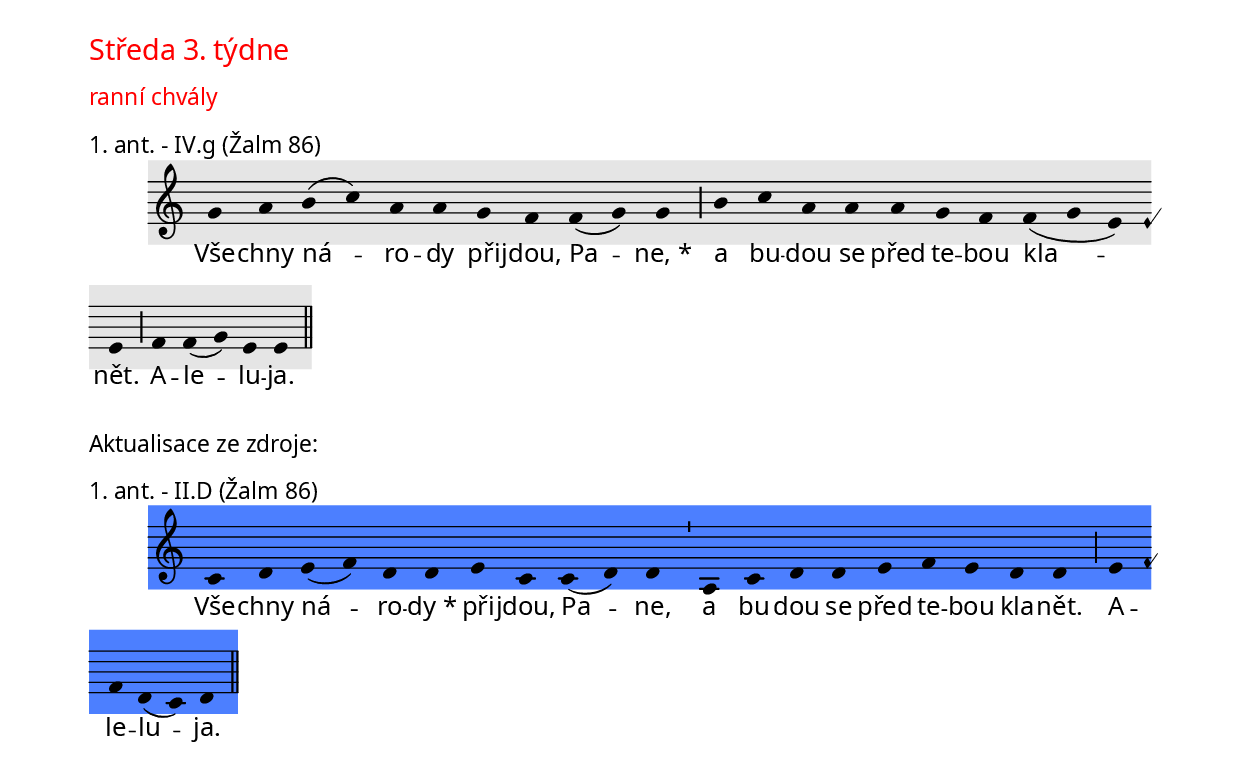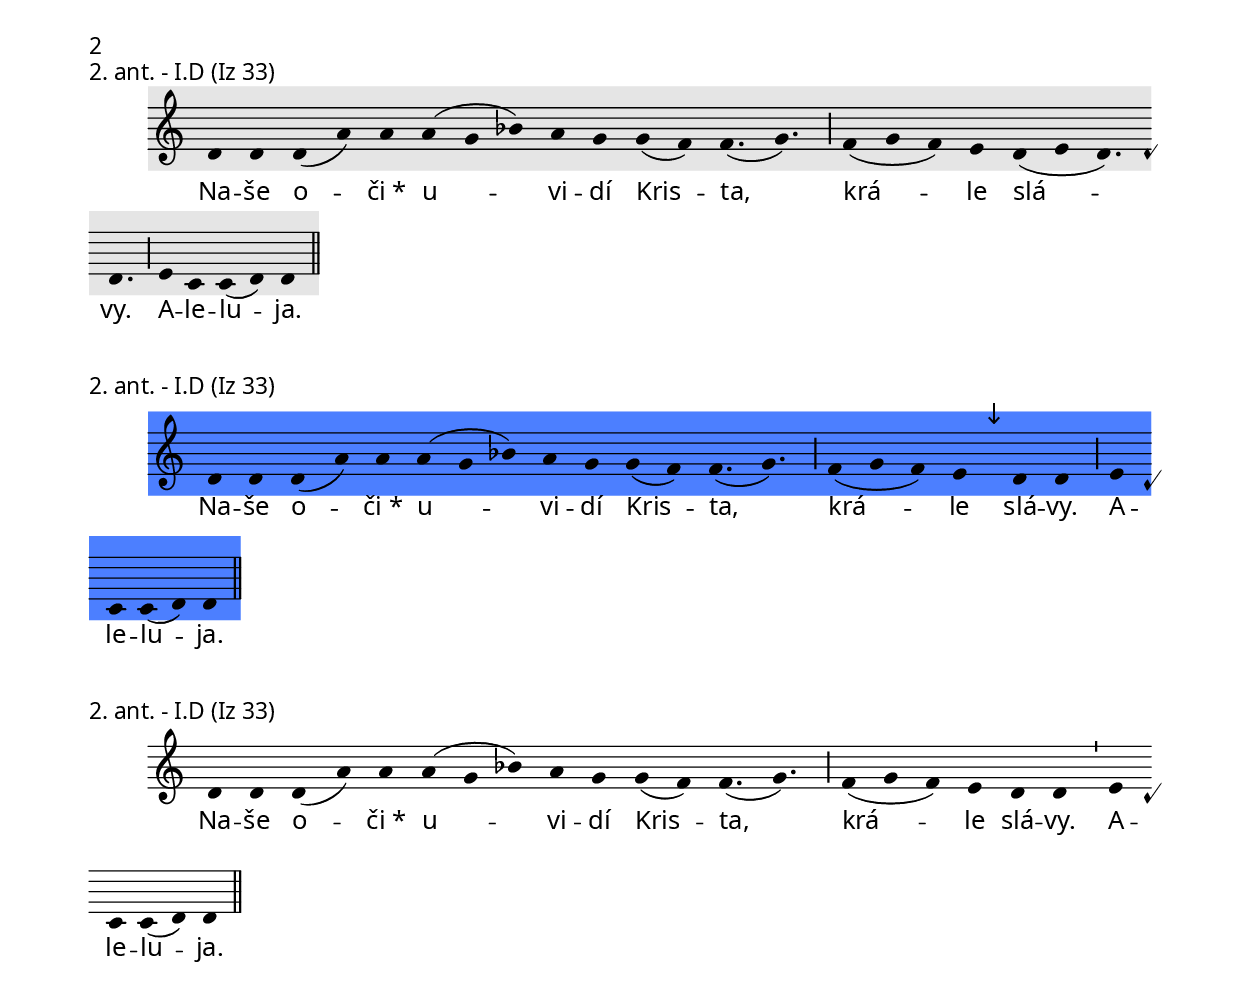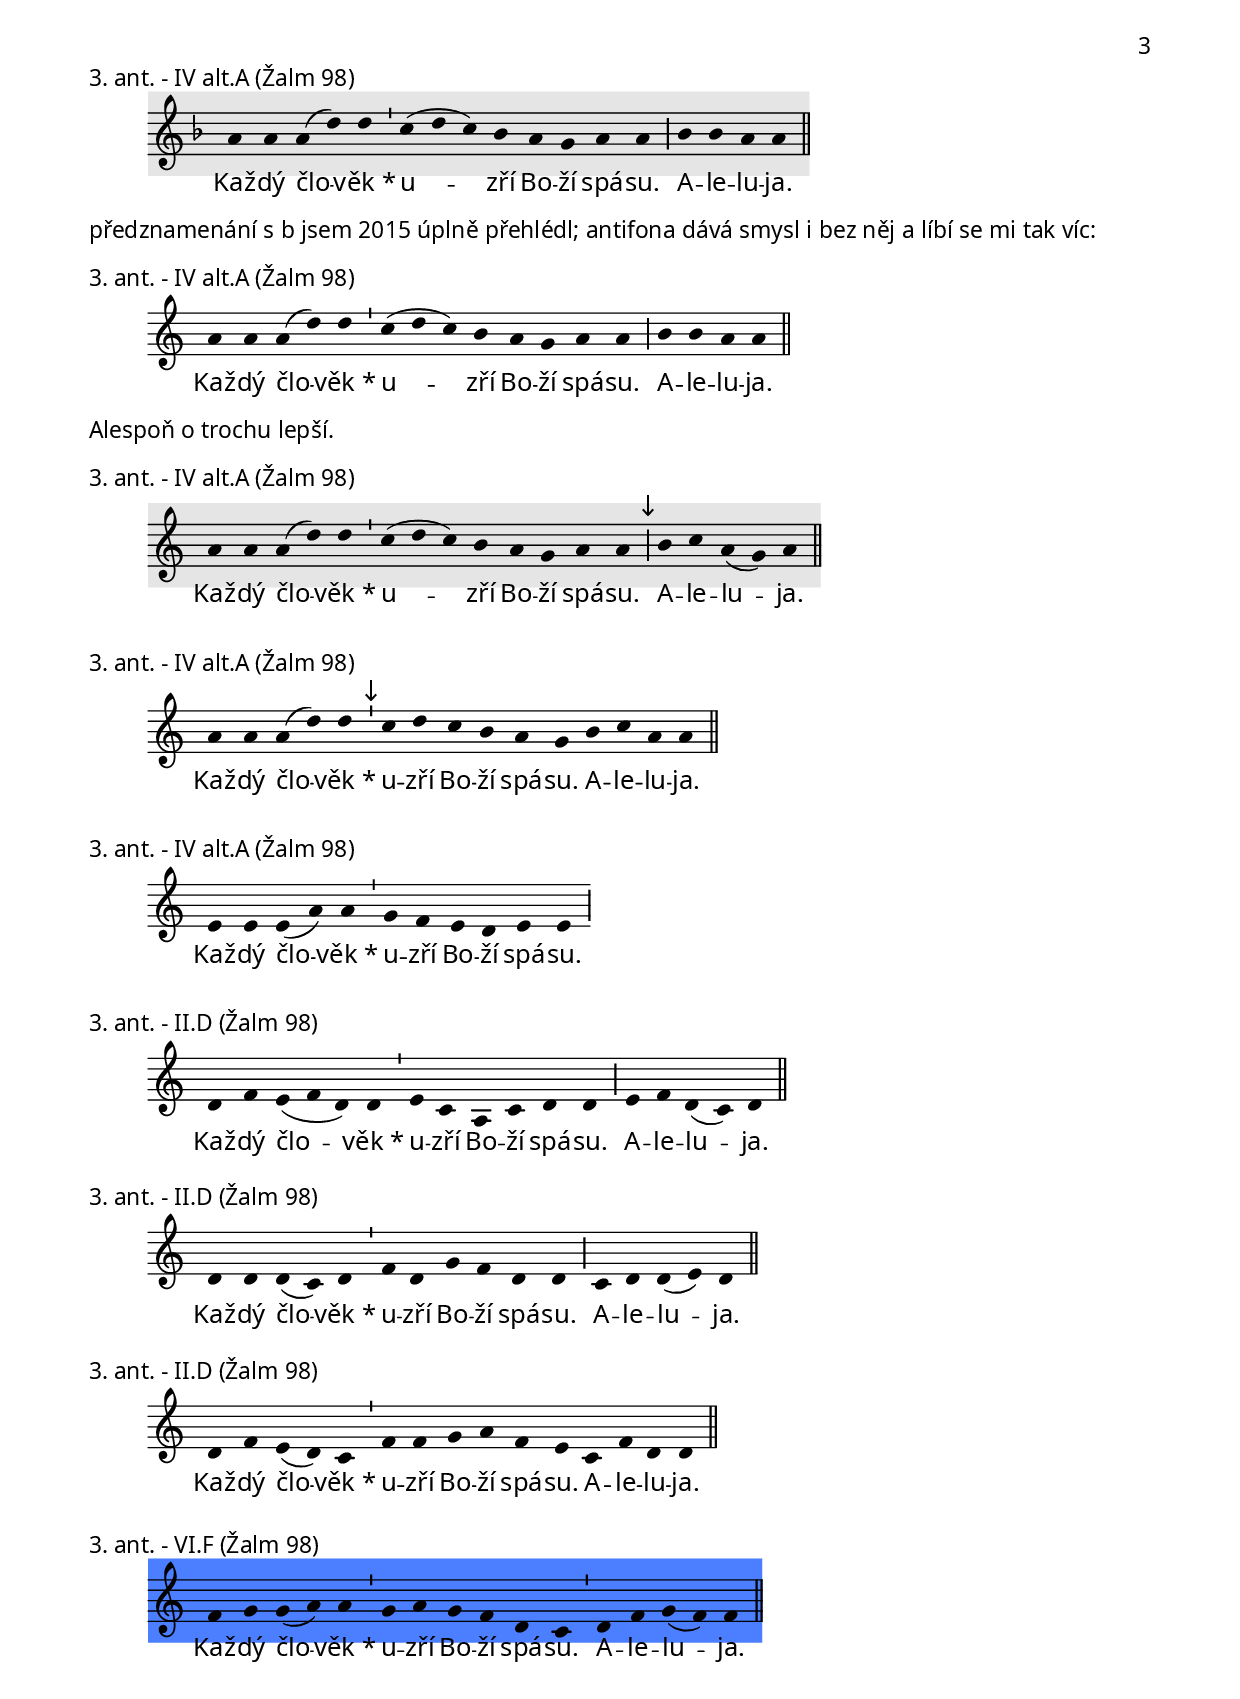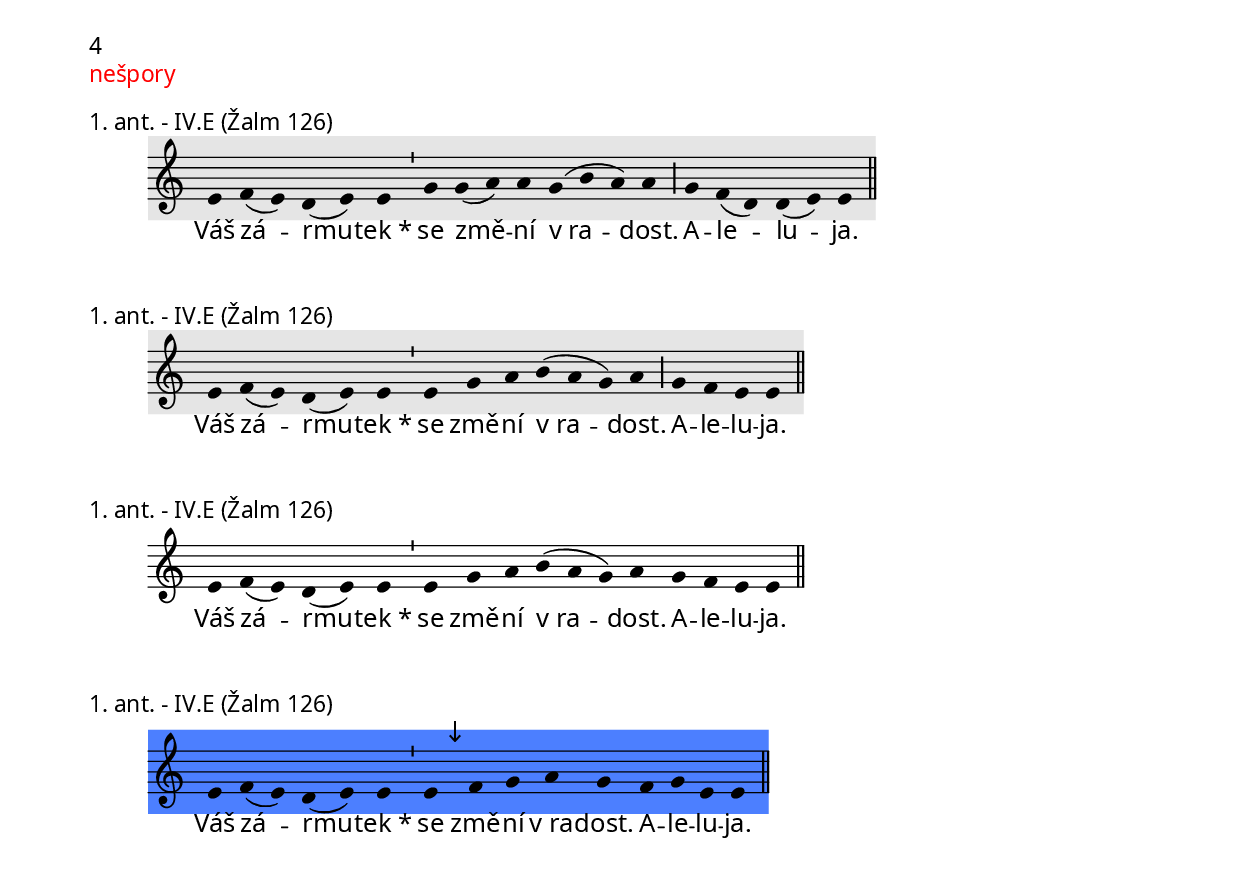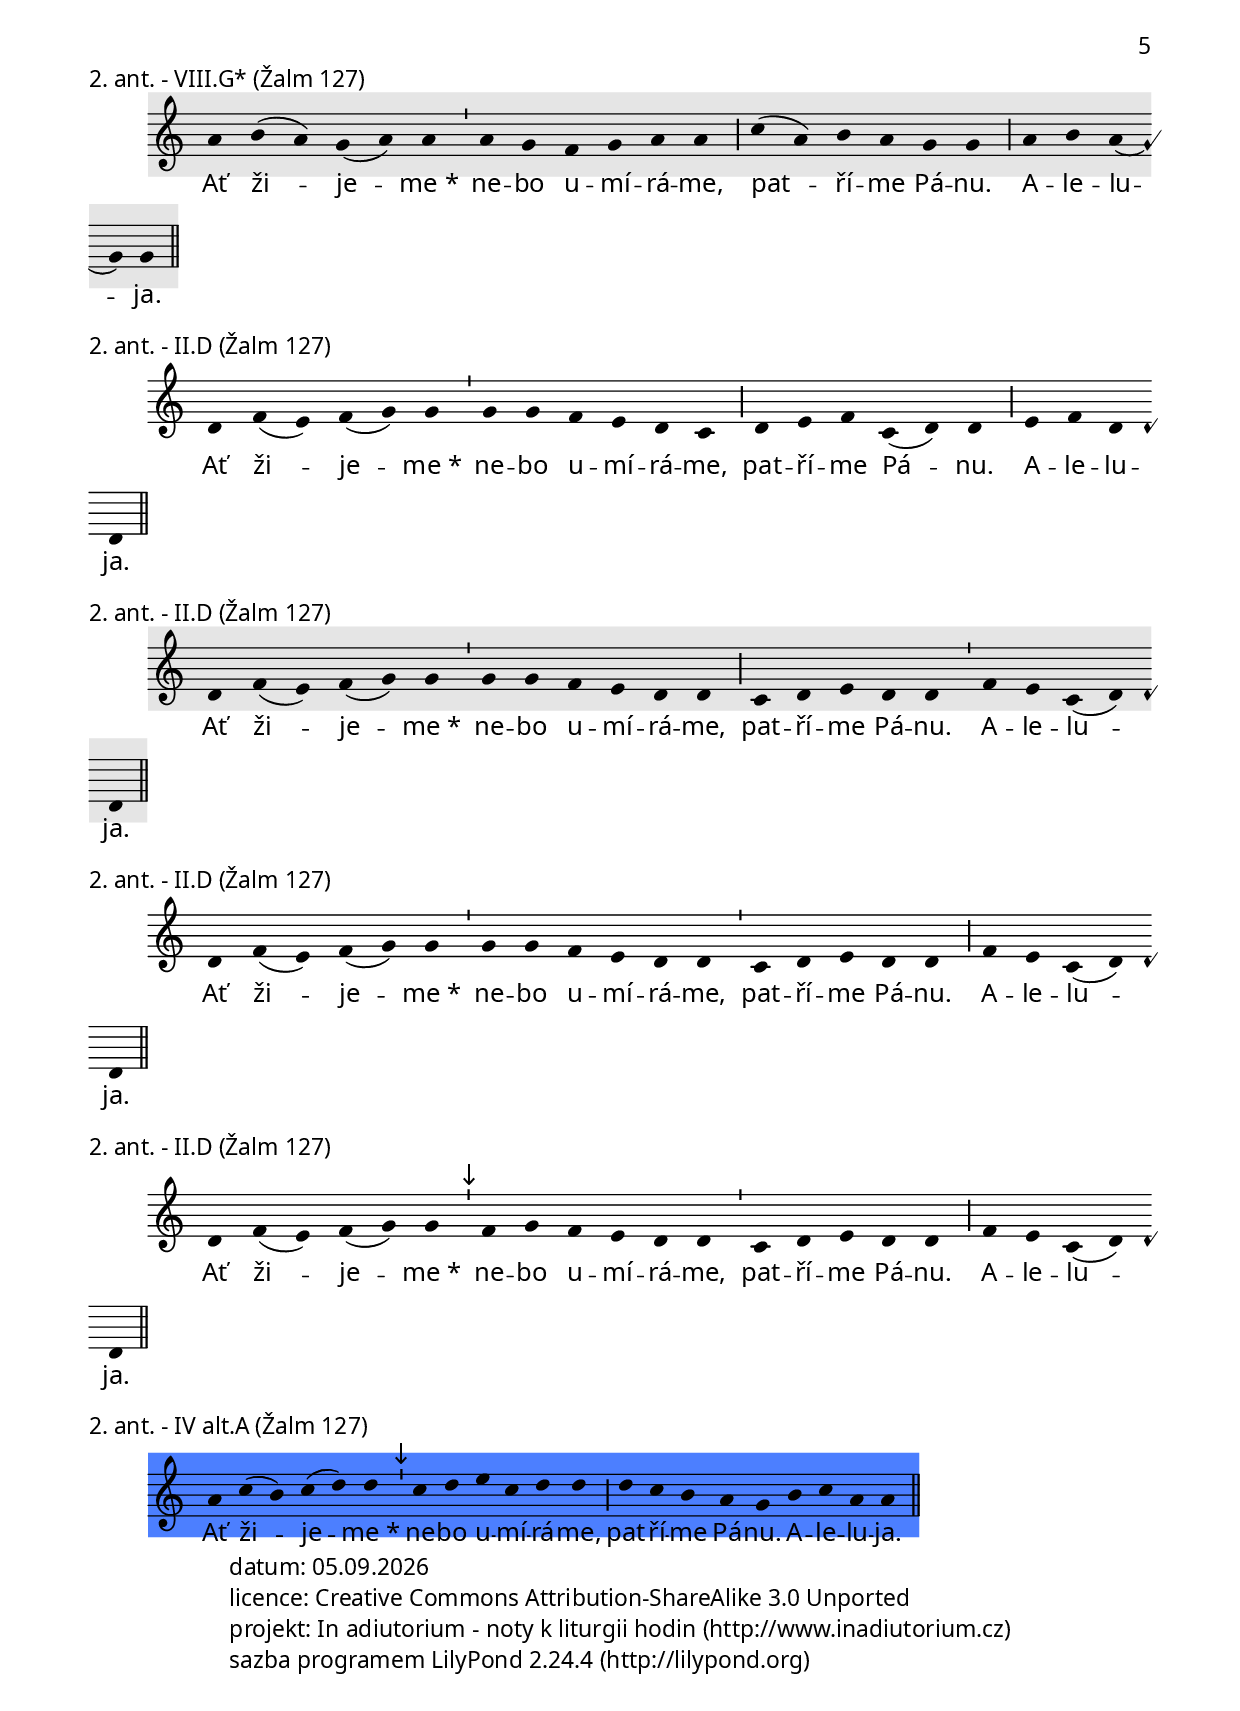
\include "../spolecne.ly"

\markup {\nadpisDen {Středa 3. týdne}}

\markup {\nadpisHodinka {"ranní chvály"}}

\score {
  \relative c'' {
    \zvyraznovacSedy
    \choralniRezim
    g4 a b( c) a a g f f( g) g \barMaior
    b c a a a g f f( g e) e \barMaior
    f f( g) e e \barFinalis
  }
  \addlyrics {
    Vše -- chny ná -- ro -- dy při -- jdou, Pa -- ne,_* a bu -- dou se
    před te -- bou kla -- nět.
    A -- le -- lu -- ja.
  }
  \header {
    quid = "1. ant."
    modus = "IV"
    differentia = "g"
    psalmus = "Žalm 86"
    fial = "antifony/tyden1_6patek.ly#ne-ant3?+aleluja"
    id = "rch-a1"
    piece = \markup {\sestavTitulek}
  }
}

\markup{Aktualisace ze zdroje:}

\score {
  \relative c' {
    \zvyraznovacModry
    \choralniRezim
    c4 d e( f) d d e c c( d) d \barMin
    a c d d e f e d d \barMaior
    e f d( c) d \barFinalis
  }
  \addlyrics {
    Vše -- chny ná -- ro -- dy_* při -- jdou, Pa -- ne,
    a bu -- dou se před te -- bou kla -- nět.
    A -- le -- lu -- ja.
  }
  \header {
    quid = "1. ant."
    modus = "II"
    differentia = "D"
    psalmus = "Žalm 86"
    fial = "antifony/tyden1_6patek.ly#ne-ant3?+aleluja"
    id = "rch-a1"
    piece = \markup {\sestavTitulek}
  }
}

\pageBreak

\score {
  \relative c' {
    \zvyraznovacSedy
    \choralniRezim
    d4 d d( a') a a( g bes) a g g( f) f4.( g) \barMaior
    f4( g f) e d( e d4.) d \barMaior
    e4 c c( d) d \barFinalis
  }
  \addlyrics {
    Na -- še o -- či_* u -- vi -- dí Kris -- ta,
    krá -- le slá -- vy.
    A -- le -- lu -- ja.
  }
  \header {
    quid = "2. ant."
    modus = "I"
    differentia = "D"
    psalmus = "Iz 33"
    id = "rch-a2"
    fons = "Začátek melodie záměrně kopíruje vánoční Simeonovskou antifonu
    'Moje oči': Narození Páně, uprostřed dne, odpoledne"
    placet = "~ stálo by za to odlehčit konec"
    piece = \markup {\sestavTitulek}
  }
}

\score {
  \relative c' {
    \zvyraznovacModry
    \choralniRezim
    d4 d d( a') a a( g bes) a g g( f) f4.( g) \barMaior
    f4( g f) e \mark\sipka d d \barMaior
    e4 c c( d) d \barFinalis
  }
  \addlyrics {
    Na -- še o -- či_* u -- vi -- dí Kris -- ta,
    krá -- le slá -- vy.
    A -- le -- lu -- ja.
  }
  \header {
    quid = "2. ant."
    modus = "I"
    differentia = "D"
    psalmus = "Iz 33"
    id = "rch-a2"
    fons = "Začátek melodie záměrně kopíruje vánoční Simeonovskou antifonu
    'Moje oči': Narození Páně, uprostřed dne, odpoledne"
    piece = \markup {\sestavTitulek}
  }
}

\score {
  \relative c' {
    \choralniRezim
    d4 d d( a') a a( g bes) a g g( f) f4.( g) \barMaior
    f4( g f) e d d \barMin
    e4 c c( d) d \barFinalis
  }
  \addlyrics {
    Na -- še o -- či_* u -- vi -- dí Kris -- ta,
    krá -- le slá -- vy.
    A -- le -- lu -- ja.
  }
  \header {
    quid = "2. ant."
    modus = "I"
    differentia = "D"
    psalmus = "Iz 33"
    id = "rch-a2"
    fons = "Začátek melodie záměrně kopíruje vánoční Simeonovskou antifonu
    'Moje oči': Narození Páně, uprostřed dne, odpoledne"
    piece = \markup {\sestavTitulek}
  }
}

\pageBreak

\score {
  \relative c'' {
    \zvyraznovacSedy
    \choralniRezim
    \key f \major
    a4 a a( d) d \barMin
    c( d c) bes a g a a \barMaior
    bes bes a a \barFinalis
  }
  \addlyrics {
    Kaž -- dý člo -- věk_*
    u -- zří Bo -- ží spá -- su.
    A -- le -- lu -- ja.
  }
  \header {
    quid = "3. ant."
    modus = "IV alt"
    differentia = "A"
    psalmus = "Žalm 98"
    id = "rch-a3"
    placet = "~"
    piece = \markup {\sestavTitulek}
  }
}

\markup\justify{
  předznamenání s b jsem 2015 úplně přehlédl;
  antifona dává smysl i bez něj a líbí se mi tak víc:
}

\score {
  \relative c'' {
    \choralniRezim
    a4 a a( d) d \barMin
    c( d c) b a g a a \barMaior
    b b a a \barFinalis
  }
  \addlyrics {
    Kaž -- dý člo -- věk_*
    u -- zří Bo -- ží spá -- su.
    A -- le -- lu -- ja.
  }
  \header {
    quid = "3. ant."
    modus = "IV alt"
    differentia = "A"
    psalmus = "Žalm 98"
    id = "rch-a3"
    piece = \markup {\sestavTitulek}
  }
}

\markup{Alespoň o trochu lepší.}

\score {
  \relative c'' {
    \zvyraznovacSedy
    \choralniRezim
    a4 a a( d) d \barMin
    c( d c) b a g a a \barMaior
    \mark\sipka b c a( g) a \barFinalis
  }
  \addlyrics {
    Kaž -- dý člo -- věk_*
    u -- zří Bo -- ží spá -- su.
    A -- le -- lu -- ja.
  }
  \header {
    quid = "3. ant."
    modus = "IV alt"
    differentia = "A"
    psalmus = "Žalm 98"
    id = "rch-a3"
    piece = \markup {\sestavTitulek}
  }
}

\score {
  \relative c'' {
    \choralniRezim
    a4 a a( d) d \barMin
    \mark\sipka c d c b a g
    b c a a \barFinalis
  }
  \addlyrics {
    Kaž -- dý člo -- věk_*
    u -- zří Bo -- ží spá -- su.
    A -- le -- lu -- ja.
  }
  \header {
    quid = "3. ant."
    modus = "IV alt"
    differentia = "A"
    psalmus = "Žalm 98"
    id = "rch-a3"
    piece = \markup {\sestavTitulek}
  }
}

\score {
  \relative c' {
    \choralniRezim
    e4 e e( a) a \barMin
    g f e d e e \barMaior
  }
  \addlyrics {
    Kaž -- dý člo -- věk_*
    u -- zří Bo -- ží spá -- su.
    A -- le -- lu -- ja.
  }
  \header {
    quid = "3. ant."
    modus = "IV alt"
    differentia = "A"
    psalmus = "Žalm 98"
    id = "rch-a3"
    piece = \markup {\sestavTitulek}
  }
}

\score {
  \relative c' {
    \choralniRezim
    d4 f e( f d) d \barMin
    e c a c d d \barMaior
    e f d( c) d \barFinalis
  }
  \addlyrics {
    Kaž -- dý člo -- věk_*
    u -- zří Bo -- ží spá -- su.
    A -- le -- lu -- ja.
  }
  \header {
    quid = "3. ant."
    modus = "II"
    differentia = "D"
    psalmus = "Žalm 98"
    id = "rch-a3"
    piece = \markup {\sestavTitulek}
  }
}

\score {
  \relative c' {
    \choralniRezim
    d4 d4 d( c) d \barMin
    f d g f d d \barMaior
    c d d( e) d \barFinalis
  }
  \addlyrics {
    Kaž -- dý člo -- věk_*
    u -- zří Bo -- ží spá -- su.
    A -- le -- lu -- ja.
  }
  \header {
    quid = "3. ant."
    modus = "II"
    differentia = "D"
    psalmus = "Žalm 98"
    id = "rch-a3"
    piece = \markup {\sestavTitulek}
  }
}

\score {
  \relative c' {
    \choralniRezim
    d4 f e( d) c \barMin
    f f g a f e
    c f d d \barFinalis
  }
  \addlyrics {
    Kaž -- dý člo -- věk_*
    u -- zří Bo -- ží spá -- su.
    A -- le -- lu -- ja.
  }
  \header {
    quid = "3. ant."
    modus = "II"
    differentia = "D"
    psalmus = "Žalm 98"
    id = "rch-a3"
    piece = \markup {\sestavTitulek}
  }
}

\score {
  \relative c' {
    \zvyraznovacModry
    \choralniRezim
    f4 g g( a) a \barMin
    g a g f d c \barMin
    d f g( f) f \barFinalis
  }
  \addlyrics {
    Kaž -- dý člo -- věk_*
    u -- zří Bo -- ží spá -- su.
    A -- le -- lu -- ja.
  }
  \header {
    quid = "3. ant."
    modus = "VI"
    differentia = "F"
    psalmus = "Žalm 98"
    id = "rch-a3"
    piece = \markup {\sestavTitulek}
  }
}

\pageBreak

\markup {\nadpisHodinka {"nešpory"}}

\score {
  \relative c' {
    \zvyraznovacSedy
    \choralniRezim
    e4 f( e) d( e) e \barMin g g( a) a g( b a) a \barMaior
    g f( d) d( e) e \barFinalis
  }
  \addlyrics {
    Váš zá -- rmu -- tek_* se změ -- ní v_ra -- dost.
    A -- le -- lu -- ja.
  }
  \header {
    quid = "1. ant."
    modus = "IV"
    differentia = "E"
    psalmus = "Žalm 126"
    id = "ne-a1"
    placet = "divné je melodií odsazené _se_"
    piece = \markup {\sestavTitulek}
  }
}

\score {
  \relative c' {
    \zvyraznovacSedy
    \choralniRezim
    e4 f( e) d( e) e \barMin
    e4 g a b( a g) a \barMaior
    g f e e \barFinalis
  }
  \addlyrics {
    Váš zá -- rmu -- tek_*
    se změ -- ní v_ra -- dost.
    A -- le -- lu -- ja.
  }
  \header {
    quid = "1. ant."
    modus = "IV"
    differentia = "E"
    psalmus = "Žalm 126"
    id = "ne-a1"
    piece = \markup {\sestavTitulek}
  }
}

\score {
  \relative c' {
    \choralniRezim
    e4 f( e) d( e) e \barMin
    e4 g a b( a g) a
    g f e e \barFinalis
  }
  \addlyrics {
    Váš zá -- rmu -- tek_*
    se změ -- ní v_ra -- dost.
    A -- le -- lu -- ja.
  }
  \header {
    quid = "1. ant."
    modus = "IV"
    differentia = "E"
    psalmus = "Žalm 126"
    id = "ne-a1"
    piece = \markup {\sestavTitulek}
  }
}

\score {
  \relative c' {
    \zvyraznovacModry
    \choralniRezim
    e4 f( e) d( e) e \barMin
    e4 \mark\sipka f g a g
    f g e e \barFinalis
  }
  \addlyrics {
    Váš zá -- rmu -- tek_*
    se změ -- ní v_ra -- dost.
    A -- le -- lu -- ja.
  }
  \header {
    quid = "1. ant."
    modus = "IV"
    differentia = "E"
    psalmus = "Žalm 126"
    id = "ne-a1"
    piece = \markup {\sestavTitulek}
  }
}

\pageBreak

\score {
  \relative c'' {
    \zvyraznovacSedy
    \choralniRezim
    a4 b( a) g( a) a \barMin a g f g a a \barMaior
    c( a) b a g g \barMaior
    a b a( g) g \barFinalis
  }
  \addlyrics {
    Ať ži -- je -- me_* ne -- bo u -- mí -- rá -- me,
    pat -- ří -- me Pá -- nu.
    A -- le -- lu -- ja.
  }
  \header {
    quid = "2. ant."
    modus = "VIII"
    differentia = "G*"
    psalmus = "Žalm 127"
    id = "ne-a2"
    placet = "r"
    piece = \markup {\sestavTitulek}
  }
}

\score {
  \relative c' {
    \choralniRezim
    d4 f( e) f( g) g \barMin
    g g f e d c \barMaior
    d e f c( d) d \barMaior
    e f d d \barFinalis
  }
  \addlyrics {
    Ať ži -- je -- me_*
    ne -- bo u -- mí -- rá -- me,
    pat -- ří -- me Pá -- nu.
    A -- le -- lu -- ja.
  }
  \header {
    quid = "2. ant."
    modus = "II"
    differentia = "D"
    psalmus = "Žalm 127"
    id = "ne-a2"
    piece = \markup {\sestavTitulek}
  }
}

\score {
  \relative c' {
    \zvyraznovacSedy
    \choralniRezim
    d4 f( e) f( g) g \barMin
    g g f e d d \barMaior
    c d e d d \barMin
    f e c( d) d \barFinalis
  }
  \addlyrics {
    Ať ži -- je -- me_*
    ne -- bo u -- mí -- rá -- me,
    pat -- ří -- me Pá -- nu.
    A -- le -- lu -- ja.
  }
  \header {
    quid = "2. ant."
    modus = "II"
    differentia = "D"
    psalmus = "Žalm 127"
    id = "ne-a2"
    piece = \markup {\sestavTitulek}
  }
}

\score {
  \relative c' {
    \choralniRezim
    d4 f( e) f( g) g \barMin
    g g f e d d \barMin
    c d e d d \barMaior
    f e c( d) d \barFinalis
  }
  \addlyrics {
    Ať ži -- je -- me_*
    ne -- bo u -- mí -- rá -- me,
    pat -- ří -- me Pá -- nu.
    A -- le -- lu -- ja.
  }
  \header {
    quid = "2. ant."
    modus = "II"
    differentia = "D"
    psalmus = "Žalm 127"
    id = "ne-a2"
    piece = \markup {\sestavTitulek}
  }
}

\score {
  \relative c' {
    \choralniRezim
    d4 f( e) f( g) g \barMin
    \mark\sipka f g f e d d \barMin
    c d e d d \barMaior
    f e c( d) d \barFinalis
  }
  \addlyrics {
    Ať ži -- je -- me_*
    ne -- bo u -- mí -- rá -- me,
    pat -- ří -- me Pá -- nu.
    A -- le -- lu -- ja.
  }
  \header {
    quid = "2. ant."
    modus = "II"
    differentia = "D"
    psalmus = "Žalm 127"
    id = "ne-a2"
    piece = \markup {\sestavTitulek}
  }
}

\score {
  \relative c'' {
    \zvyraznovacModry
    \choralniRezim
    a4 c( b) c( d) d \barMin
    \mark\sipka c d e c d d \barMaior
    d c b a g
    b c a a \barFinalis
  }
  \addlyrics {
    Ať ži -- je -- me_*
    ne -- bo u -- mí -- rá -- me,
    pat -- ří -- me Pá -- nu.
    A -- le -- lu -- ja.
  }
  \header {
    quid = "2. ant."
    modus = "IV alt"
    differentia = "A"
    psalmus = "Žalm 127"
    id = "ne-a2"
    piece = \markup {\sestavTitulek}
  }
}

%\score { \velikTIstredaNespAntIII }